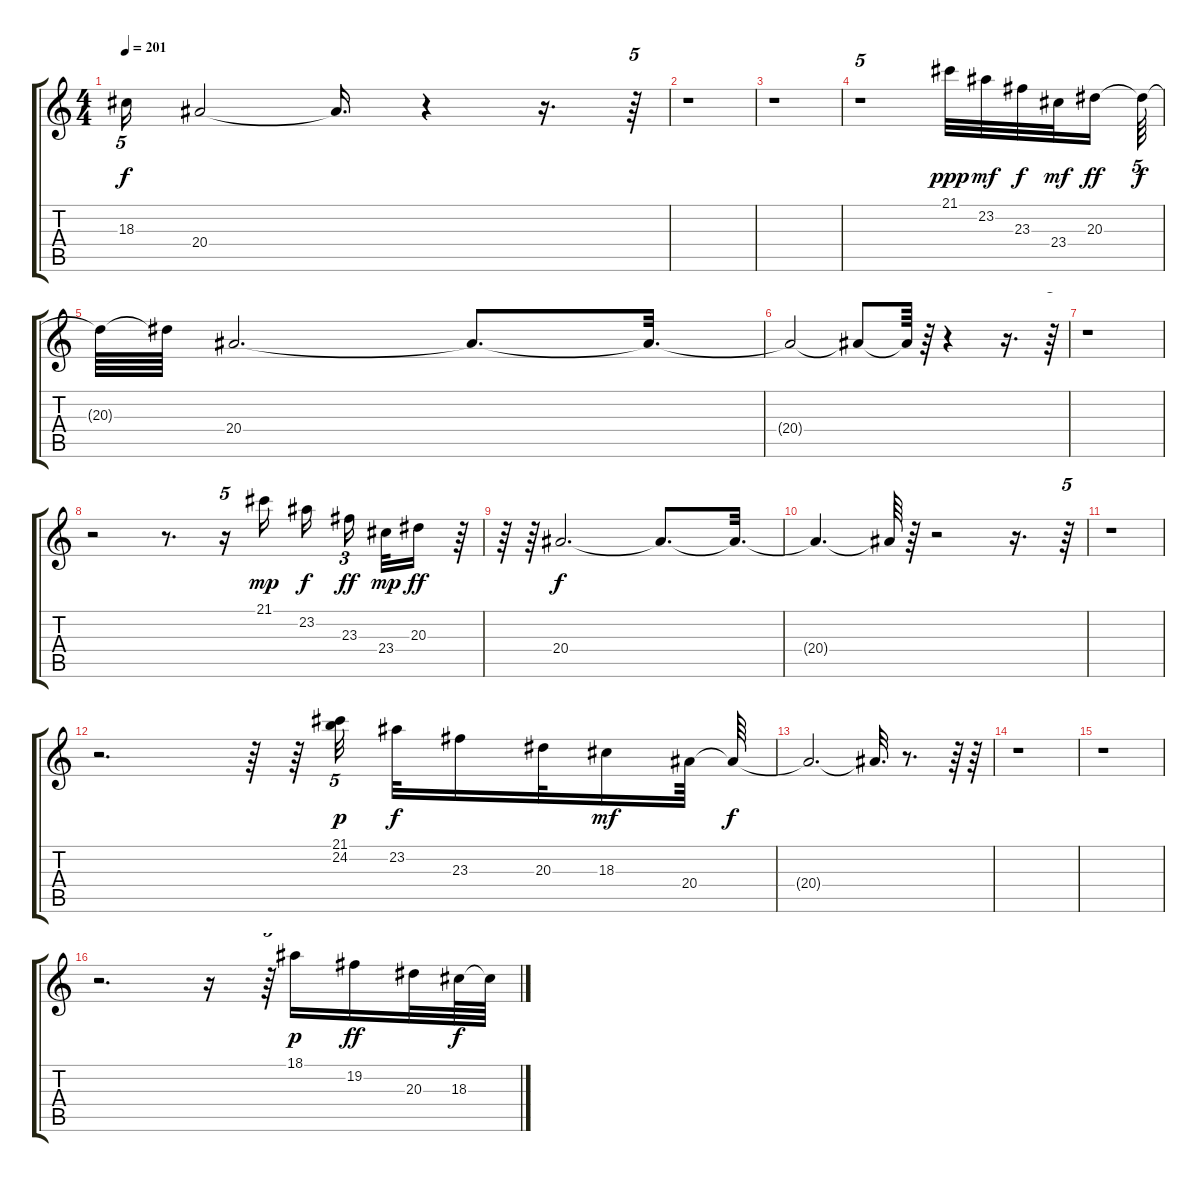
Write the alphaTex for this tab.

\track "" {instrument celesta}
\staff {score tabs}
\tuning (E4 B3 G3 D3 A2 E2) {hide}
\ts (4 4)
\tempo 201
\clef g2
\ks c
18.3{t}.16{tu (5 4) dy f} 20.4.2 20.4{t}.16{d} r.4 r.16{d} r.64{tu (5 4)} |
r.1 |
r.1 |
r.1{tu (5 4)} 21.1.32{dy ppp} 23.2.32{dy mf} 23.3.32{dy f} 23.4.32{dy mf} 20.3.16{dy ff} 20.3{t}.64{tu (5 4) dy f} |
20.3{t}.64 20.3{t}.64 20.4.2{d} 20.4{t}.8{d} 20.4{t}.32{d} |
20.4{t}.2 20.4{t}.8 20.4{t}.64 r.64 r.4 r.16{d} r.64{tu (5 4)} |
r.1 |
r.2 r.8{d} r.16{tu (5 4)} 21.1.16{dy mp} 23.2.16{dy f} 23.3.16{tu (3 2) dy ff} 23.4.32{dy mp} 20.3.16{dy ff} r.64 |
r.64 r.64 20.4.2{d dy f} 20.4{t}.8{d} 20.4{t}.32{d} |
20.4{t}.4{d} 20.4{t}.64 r.64 r.2 r.16{d} r.64{tu (5 4)} |
r.1 |
r.2{d} r.64 r.64 (21.1 24.2).32{tu (5 4) dy p} 23.2.32{dy f} 23.3.16 20.3.32 18.3.16{dy mf} 20.4.64 20.4{t}.64{dy f} |
20.4{t}.2{d} 20.4{t}.32{d} r.8{d} r.64 r.64 |
r.1 |
r.1 |
r.2{d} r.16 r.64{tu (5 4)} 18.1.16{dy p} 19.2.16{dy ff} 20.3.32 18.3.64{dy f} 18.3{t}.64
